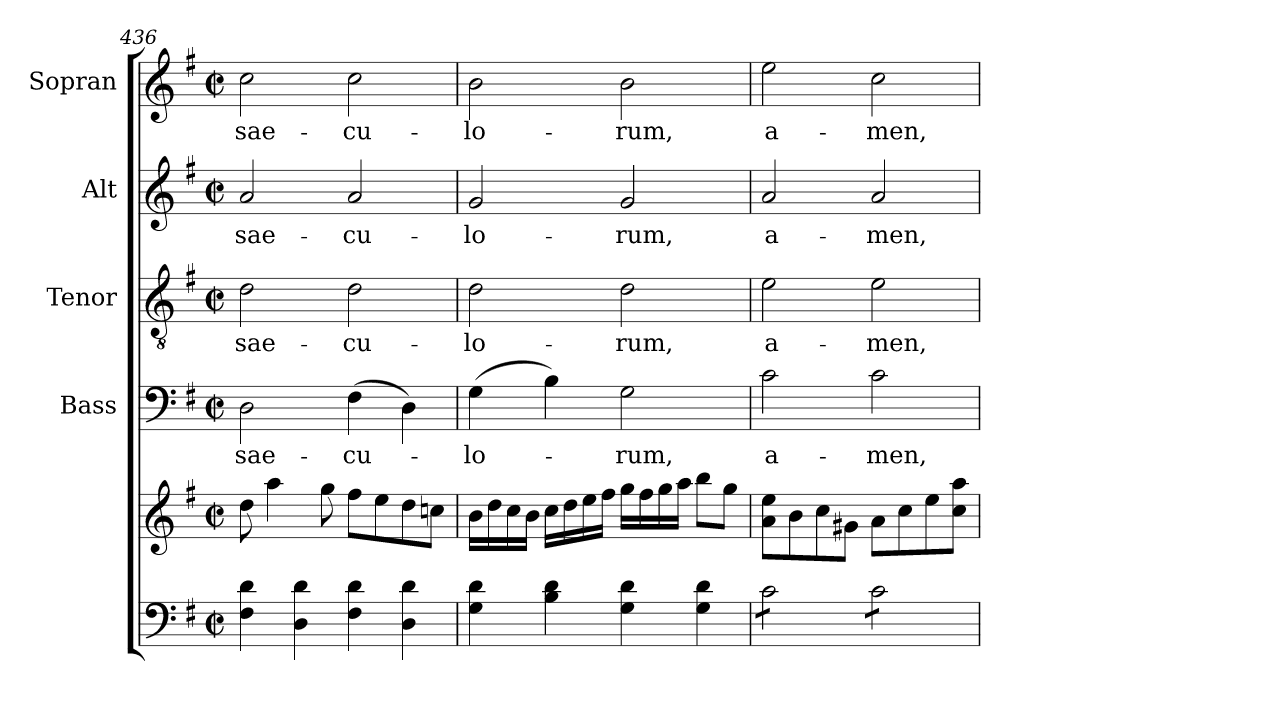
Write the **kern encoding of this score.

**kern	**kern	**kern	**text	**kern	**text	**kern	**text	**kern	**text
*part5	*part5	*part4	*part4	*part3	*part3	*part2	*part2	*part1	*part1
*staff6	*staff5	*staff4	*staff4	*staff3	*staff3	*staff2	*staff2	*staff1	*staff1
*	*	*I"Bass	*	*I"Tenor	*	*I"Alt	*	*I"Sopran	*
*	*	*I'B.	*	*I'T.	*	*I'A.	*	*I'S.	*
!!LO:PB:g=z
*clefF4	*clefG2	*clefF4	*	*clefGv2	*	*clefG2	*	*clefG2	*
*k[f#]	*k[f#]	*k[f#]	*	*k[f#]	*	*k[f#]	*	*k[f#]	*
*G:	*G:	*G:	*	*G:	*	*G:	*	*G:	*
*M2/2	*M2/2	*M2/2	*	*M2/2	*	*M2/2	*	*M2/2	*
*met(c|)	*met(c|)	*met(c|)	*	*met(c|)	*	*met(c|)	*	*met(c|)	*
=436	=436	=436	=436	=436	=436	=436	=436	=436	=436
!	!	!	!LO:LY:b	!	!LO:LY:b	!	!LO:LY:b	!	!LO:LY:b
4F#\ 4d\	8dd\	2D\	sae-	2d\	sae-	2a/	sae-	2cc\	sae-
.	4aa\	.	.	.	.	.	.	.	.
4D\ 4d\	.	.	.	.	.	.	.	.	.
.	8gg\	.	.	.	.	.	.	.	.
!	!	!	!LO:LY:b	!	!LO:LY:b	!	!LO:LY:b	!	!LO:LY:b
4F#\ 4d\	8ff#\L	(>4F#\	-cu-	2d\	-cu-	2a/	-cu-	2cc\	-cu-
.	8ee\	.	.	.	.	.	.	.	.
4D\ 4d\	8dd\	4D\)	.	.	.	.	.	.	.
.	8ccn\J	.	.	.	.	.	.	.	.
=437	=437	=437	=437	=437	=437	=437	=437	=437	=437
!	!	!	!LO:LY:b	!	!LO:LY:b	!	!LO:LY:b	!	!LO:LY:b
4G\ 4d\	16b\LL	(>4G\	-lo-	2d\	-lo-	2g/	-lo-	2b\	-lo-
.	16dd\	.	.	.	.	.	.	.	.
.	16cc\	.	.	.	.	.	.	.	.
.	16b\JJ	.	.	.	.	.	.	.	.
4B\ 4d\	16cc\LL	4B\)	.	.	.	.	.	.	.
.	16dd\	.	.	.	.	.	.	.	.
.	16ee\	.	.	.	.	.	.	.	.
.	16ff#\JJ	.	.	.	.	.	.	.	.
!	!	!	!LO:LY:b	!	!LO:LY:b	!	!LO:LY:b	!	!LO:LY:b
4G\ 4d\	16gg\LL	2G\	-rum,	2d\	-rum,	2g/	-rum,	2b\	-rum,
.	16ff#\	.	.	.	.	.	.	.	.
.	16gg\	.	.	.	.	.	.	.	.
.	16aa\JJ	.	.	.	.	.	.	.	.
4G\ 4d\	8bb\L	.	.	.	.	.	.	.	.
.	8gg\J	.	.	.	.	.	.	.	.
=438	=438	=438	=438	=438	=438	=438	=438	=438	=438
!	!	!	!LO:LY:b	!	!LO:LY:b	!	!LO:LY:b	!	!LO:LY:b
*tremolo	*	*	*	*	*	*	*	*	*
8c\L	8a\ 8ee\L	2c\	a-	2e\	a-	2a/	a-	2ee\	a-
8c\	8b\	.	.	.	.	.	.	.	.
8c\	8cc\	.	.	.	.	.	.	.	.
8c\J	8g#X\J	.	.	.	.	.	.	.	.
!	!	!	!LO:LY:b	!	!LO:LY:b	!	!LO:LY:b	!	!LO:LY:b
8c\L	8a\L	2c\	-men,	2e\	-men,	2a/	-men,	2cc\	-men,
8c\	8cc\	.	.	.	.	.	.	.	.
8c\	8ee\	.	.	.	.	.	.	.	.
8c\J	8cc\ 8aa\J	.	.	.	.	.	.	.	.
*Xtremolo	*	*	*	*	*	*	*	*	*
=	=	=	=	=	=	=	=	=	=
*-	*-	*-	*-	*-	*-	*-	*-	*-	*-
